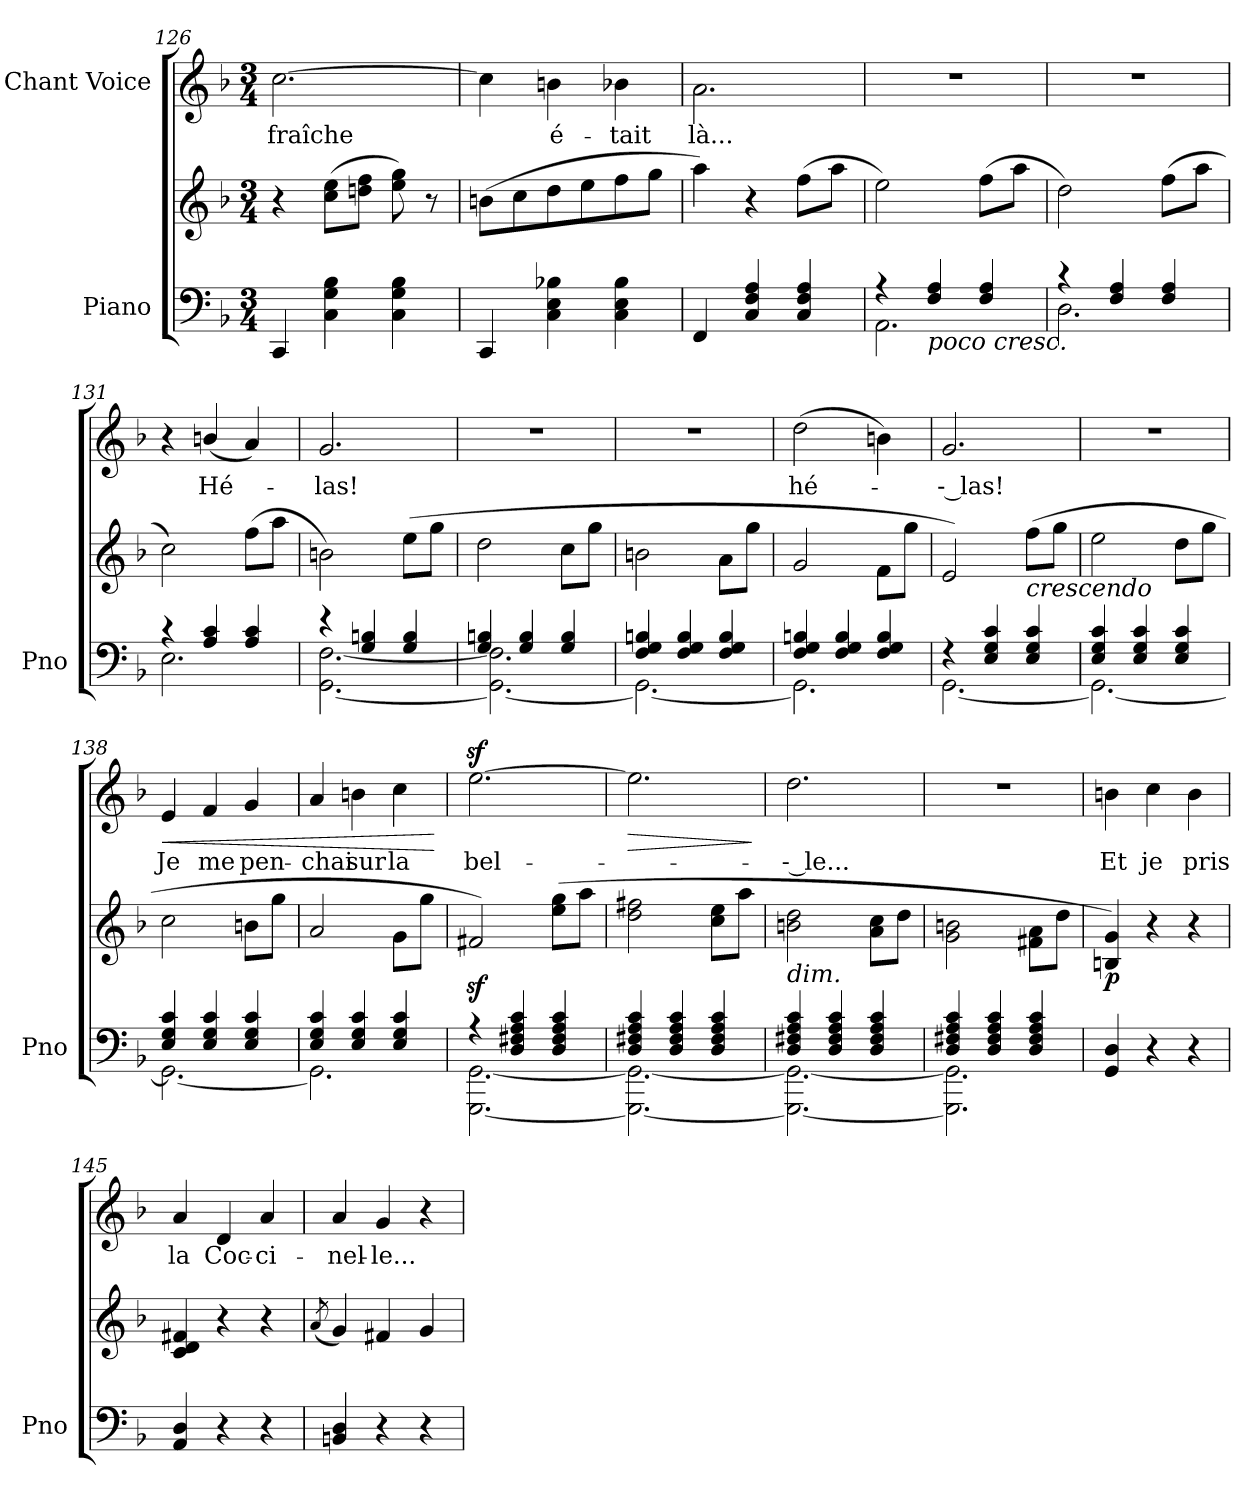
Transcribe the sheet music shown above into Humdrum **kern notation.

**kern	**kern	**dynam	**kern	**text	**dynam
*part2	*part2	*part2	*part1	*part1	*part1
*staff3	*staff2	*staff2/3	*staff1	*staff1	*staff1
*I"Piano	*	*	*I"Chant Voice	*	*
*I'Pno	*	*	*	*	*
*clefF4	*clefG2	*	*clefG2	*	*
*k[b-]	*k[b-]	*	*k[b-]	*	*
*M3/4	*M3/4	*	*M3/4	*	*
=126	=126	=126	=126	=126	=126
!	!	!	!	!LO:LY:b	!
4CC/	4r	.	[2.cc\	fraîche	.
4C\ 4G\ 4B-\	(8cc\ 8ee\L	.	.	.	.
.	8ddn\ 8ff\J	.	.	.	.
4C\ 4G\ 4B-\	8ee\ 8gg\)	.	.	.	.
.	8r	.	.	.	.
=127	=127	=127	=127	=127	=127
4CC/	(8bn\L	.	4cc\]	.	.
.	8cc\	.	.	.	.
!	!	!	!	!LO:LY:b	!
4C\ 4E\ 4B-X\	8dd\	.	4bn\	é-	.
.	8ee\	.	.	.	.
!	!	!	!	!LO:LY:b	!
4C\ 4E\ 4B-\	8ff\	.	4b-X\	-tait	.
.	8gg\J	.	.	.	.
=128	=128	=128	=128	=128	=128
!	!	!	!	!LO:LY:b	!
4FF/	4aa\)	.	2.a\	là...	.
4C/ 4F/ 4A/	4r	.	.	.	.
4C/ 4F/ 4A/	(8ff\L	.	.	.	.
.	8aa\J	.	.	.	.
=129	=129	=129	=129	=129	=129
*^	*	*	*	*	*
4r	2.AA\	2ee\)	.	2.r	.	.
!LO:TX:b:i:t=poco cresc.	!	!	!	!	!	!
4F/ 4A/	.	.	.	.	.	.
4F/ 4A/	.	(8ff\L	.	.	.	.
.	.	8aa\J	.	.	.	.
!!LO:LB:g=z
=130	=130	=130	=130	=130	=130	=130
4r	2.D\	2dd\)	.	2.r	.	.
4F/ 4A/	.	.	.	.	.	.
4F/ 4A/	.	(8ff\L	.	.	.	.
.	.	8aa\J	.	.	.	.
=131	=131	=131	=131	=131	=131	=131
4r	2.E\	2cc\)	.	4r	.	.
!	!	!	!	!	!LO:LY:b	!
4A/ 4c/	.	.	.	(4bn/	Hé-	.
4A/ 4c/	.	(8ff\L	.	4a/)	.	.
.	.	8aa\J	.	.	.	.
=132	=132	=132	=132	=132	=132	=132
!	!	!	!	!	!LO:LY:b	!
4r	[2.GG\ [2.F\	2bn\)	.	2.g/	-las!	.
4G/ 4Bn/	.	.	.	.	.	.
4G/ 4B/	.	(8ee\L	.	.	.	.
.	.	8gg\J	.	.	.	.
=133	=133	=133	=133	=133	=133	=133
4G/ 4Bn/	2.GG\_ 2.F\]	2dd\	.	2.r	.	.
4G/ 4B/	.	.	.	.	.	.
4G/ 4B/	.	8cc\L	.	.	.	.
.	.	8gg\J	.	.	.	.
=134	=134	=134	=134	=134	=134	=134
4F/ 4G/ 4Bn/	2.GG\_	2bn\	.	2.r	.	.
4F/ 4G/ 4B/	.	.	.	.	.	.
4F/ 4G/ 4B/	.	8a\L	.	.	.	.
.	.	8gg\J	.	.	.	.
=135	=135	=135	=135	=135	=135	=135
!	!	!	!	!	!LO:LY:b	!
4F/ 4G/ 4Bn/	2.GG\]	2g/	.	(2dd\	hé-	.
4F/ 4G/ 4B/	.	.	.	.	.	.
4F/ 4G/ 4B/	.	8f\L	.	4bn\)	.	.
.	.	8gg\J	.	.	.	.
!!LO:PB:g=z
=136	=136	=136	=136	=136	=136	=136
!	!	!	!	!	!LO:LY:b	!
4r	[2.GG\	2e/)	.	2.g/	-- las!	.
4E/ 4G/ 4c/	.	.	.	.	.	.
!	!	!LO:TX:b:i:t=crescendo	!	!	!	!
4E/ 4G/ 4c/	.	(8ff\L	.	.	.	.
.	.	8gg\J	.	.	.	.
=137	=137	=137	=137	=137	=137	=137
4E/ 4G/ 4c/	2.GG\_	2ee\	.	2.r	.	.
4E/ 4G/ 4c/	.	.	.	.	.	.
4E/ 4G/ 4c/	.	8dd\L	.	.	.	.
.	.	8gg\J	.	.	.	.
=138	=138	=138	=138	=138	=138	=138
!	!	!	!	!	!LO:LY:b	!LO:HP:b
4E/ 4G/ 4c/	2.GG\_	2cc\	.	4e/	Je	<
!	!	!	!	!	!LO:LY:b	!
4E/ 4G/ 4c/	.	.	.	4f/	me	.
!	!	!	!	!	!LO:LY:b	!
4E/ 4G/ 4c/	.	8bn\L	.	4g/	pen-	.
.	.	8gg\J	.	.	.	.
=139	=139	=139	=139	=139	=139	=139
!	!	!	!	!	!LO:LY:b	!
4E/ 4G/ 4c/	2.GG\]	2a/	.	4a/	-chai	.
!	!	!	!	!	!LO:LY:b	!
4E/ 4G/ 4c/	.	.	.	4bn\	sur	.
!	!	!	!	!	!LO:LY:b	!
4E/ 4G/ 4c/	.	8g\L	.	4cc\	la	.
.	.	8gg\J	.	.	.	.
*v	*v	*	*	*	*	*
.	.	.	.	.	[
=140	=140	=140	=140	=140	=140
*^	*	*	*	*	*
!	!	!	!	!	!LO:LY:b	!
4r	[2.GGG\ [2.GG\	2f#Xz</)	.	[2.eez>\	bel-	.
4D/ 4F#X/ 4A/ 4c/	.	.	.	.	.	.
4D/ 4F#/ 4A/ 4c/	.	(8ee\ 8gg\L	.	.	.	.
.	.	8aa\J	.	.	.	.
=141	=141	=141	=141	=141	=141	=141
!	!	!	!	!	!	!LO:HP:b
4D/ 4F#X/ 4A/ 4c/	2.GGG\_ 2.GG\_	2dd\ 2ff#X\	.	2.ee\]	.	>
4D/ 4F#/ 4A/ 4c/	.	.	.	.	.	.
4D/ 4F#/ 4A/ 4c/	.	8cc\ 8ee\L	.	.	.	.
.	.	8aa\J	.	.	.	.
*v	*v	*	*	*	*	*
.	.	.	.	.	]
!!LO:LB:g=z
=142	=142	=142	=142	=142	=142
*^	*	*	*	*	*
!	!	!LO:TX:b:i:t=dim.	!	!	!	!
!	!	!	!	!	!LO:LY:b	!
4D/ 4F#X/ 4A/ 4c/	2.GGG\_ 2.GG\_	2bn\ 2dd\	.	2.dd\	-- le...	.
4D/ 4F#/ 4A/ 4c/	.	.	.	.	.	.
4D/ 4F#/ 4A/ 4c/	.	8a\ 8cc\L	.	.	.	.
.	.	8dd\J	.	.	.	.
=143	=143	=143	=143	=143	=143	=143
4D/ 4F#X/ 4A/ 4c/	2.GGG\] 2.GG\]	2g\ 2bn\	.	2.r	.	.
4D/ 4F#/ 4A/ 4c/	.	.	.	.	.	.
4D/ 4F#/ 4A/ 4c/	.	8f#X\ 8a\L	.	.	.	.
.	.	8dd\J	.	.	.	.
*v	*v	*	*	*	*	*
=144	=144	=144	=144	=144	=144
!	!	!LO:DY:b	!	!LO:LY:b	!LO:DY:a
!	!	!	!	!	!LO:DY:n=1:a
4GG/ 4D/	4Bn/ 4g/)	p	4bn\	Et	p other-dynamics
!	!	!	!	!LO:LY:b	!
4r	4r	.	4cc\	je	.
!	!	!	!	!LO:LY:b	!
4r	4r	.	4b\	pris	.
=145	=145	=145	=145	=145	=145
!	!	!	!	!LO:LY:b	!
4AA/ 4D/	4c/ 4d/ 4f#X/	.	4a/	la	.
!	!	!	!	!LO:LY:b	!
4r	4r	.	4d/	Coc-	.
!	!	!	!	!LO:LY:b	!
4r	4r	.	4a/	-ci-	.
=146	=146	=146	=146	=146	=146
.	(8qa/	.	.	.	.
!	!	!	!	!LO:LY:b	!
4BBn/ 4D/	4g/)	.	4a/	-nel-	.
!	!	!	!	!LO:LY:b	!
4r	4f#X/	.	4g/	-le...	.
4r	4g/	.	4r	.	.
=	=	=	=	=	=
*-	*-	*-	*-	*-	*-
